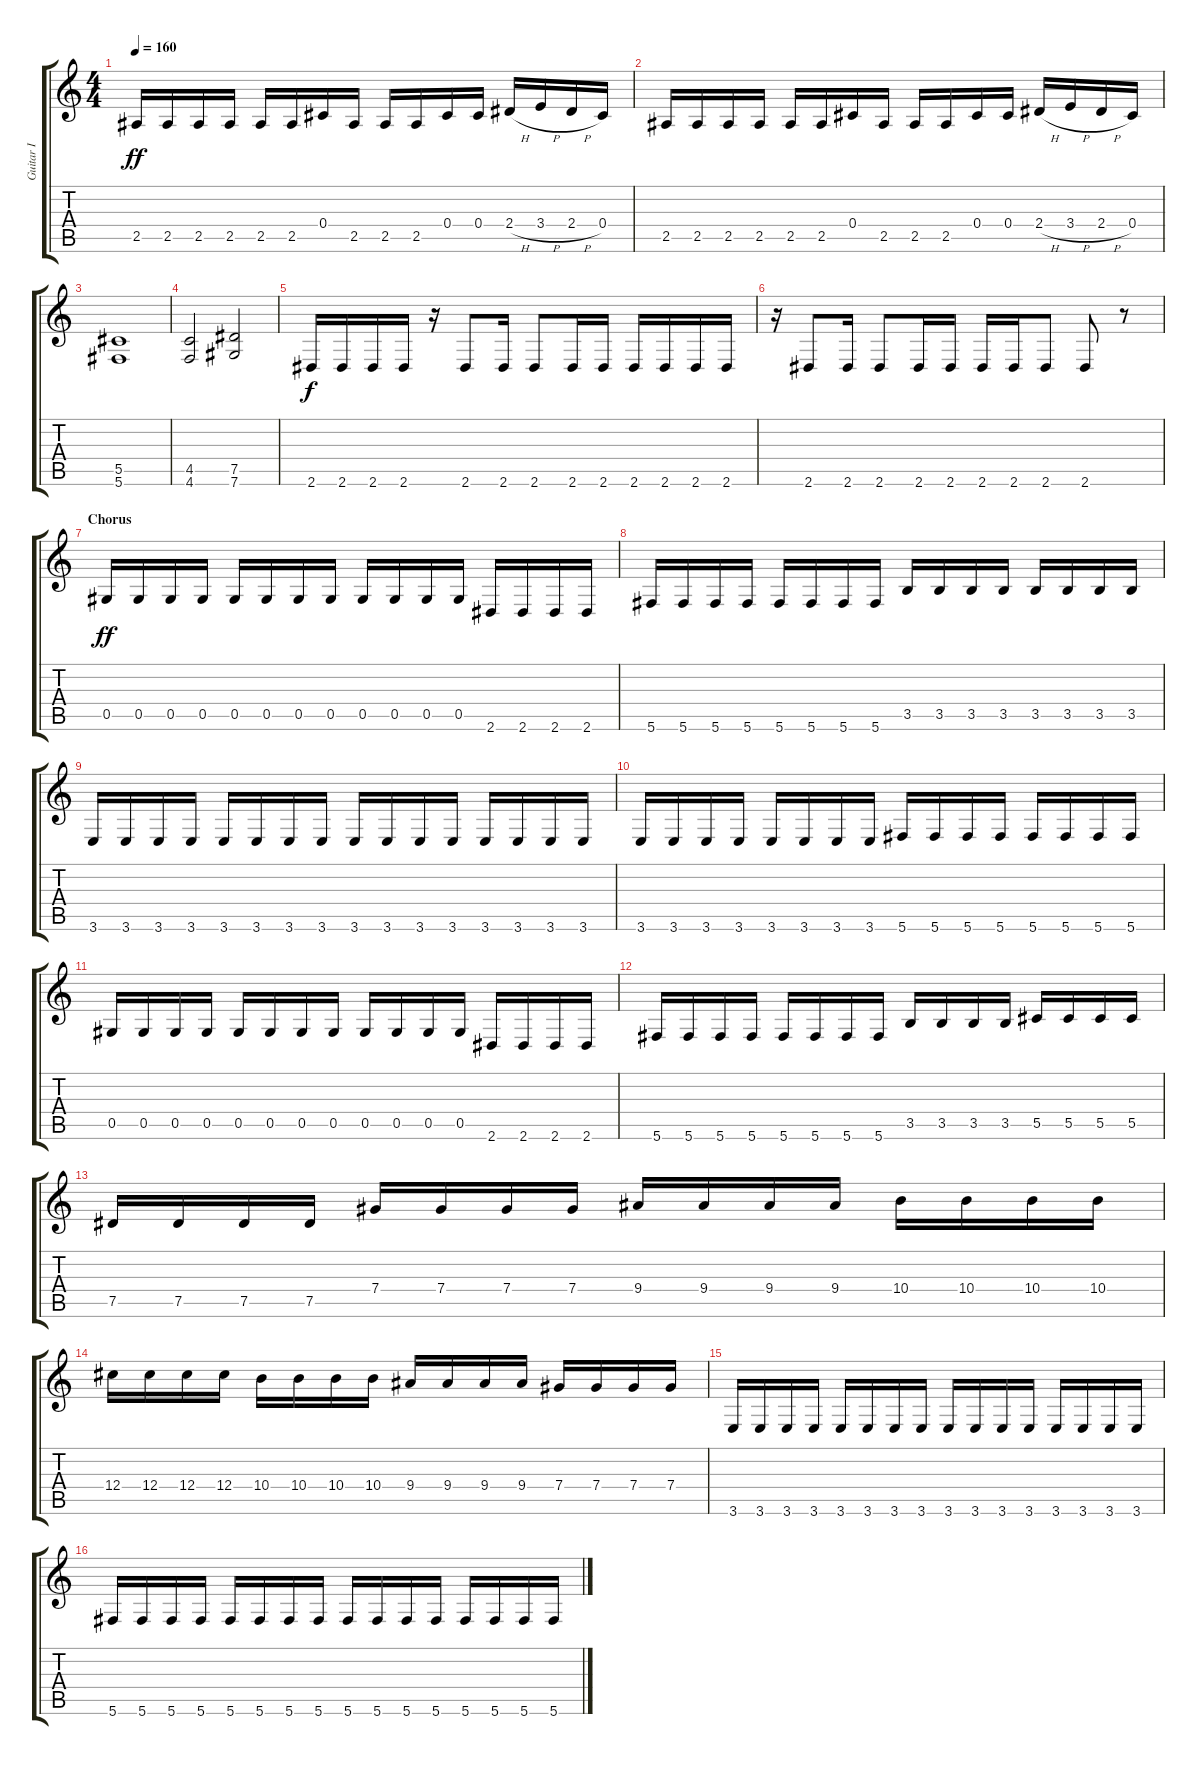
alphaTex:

\track ("Guitar I" "Guitar I") {instrument distortionguitar}
\staff {score tabs}
\tuning (Eb4 Bb3 Gb3 Db3 Ab2 Db2) {hide}
\ts (4 4)
\tempo 160
\clef g2
\ks c
2.5.16{dy ff} 2.5.16 2.5.16 2.5.16 2.5.16 2.5.16 0.4.16 2.5.16 2.5.16 2.5.16 0.4.16 0.4.16 2.4{h}.16 3.4{h}.16 2.4{h}.16 0.4.16 |
2.5.16 2.5.16 2.5.16 2.5.16 2.5.16 2.5.16 0.4.16 2.5.16 2.5.16 2.5.16 0.4.16 0.4.16 2.4{h}.16 3.4{h}.16 2.4{h}.16 0.4.16 |
(5.5 5.6).1 |
(4.5 4.6).2 (7.5 7.6).2 |
2.6.16{dy f instrument electricguitarmuted} 2.6.16 2.6.16 2.6.16 r.16 2.6.8 2.6.16 2.6.8 2.6.16 2.6.16 2.6.16 2.6.16 2.6.16 2.6.16 |
r.16{instrument electricguitarmuted} 2.6.8 2.6.16 2.6.8 2.6.16 2.6.16 2.6.16 2.6.16 2.6.8 2.6.8 r.8 |
\section ("" "Chorus")
0.5.16{dy ff instrument distortionguitar} 0.5.16 0.5.16 0.5.16 0.5.16 0.5.16 0.5.16 0.5.16 0.5.16 0.5.16 0.5.16 0.5.16 2.6.16 2.6.16 2.6.16 2.6.16 |
5.6.16 5.6.16 5.6.16 5.6.16 5.6.16 5.6.16 5.6.16 5.6.16 3.5.16 3.5.16 3.5.16 3.5.16 3.5.16 3.5.16 3.5.16 3.5.16 |
3.6.16 3.6.16 3.6.16 3.6.16 3.6.16 3.6.16 3.6.16 3.6.16 3.6.16 3.6.16 3.6.16 3.6.16 3.6.16 3.6.16 3.6.16 3.6.16 |
3.6.16 3.6.16 3.6.16 3.6.16 3.6.16 3.6.16 3.6.16 3.6.16 5.6.16 5.6.16 5.6.16 5.6.16 5.6.16 5.6.16 5.6.16 5.6.16 |
0.5.16 0.5.16 0.5.16 0.5.16 0.5.16 0.5.16 0.5.16 0.5.16 0.5.16 0.5.16 0.5.16 0.5.16 2.6.16 2.6.16 2.6.16 2.6.16 |
5.6.16 5.6.16 5.6.16 5.6.16 5.6.16 5.6.16 5.6.16 5.6.16 3.5.16 3.5.16 3.5.16 3.5.16 5.5.16 5.5.16 5.5.16 5.5.16 |
7.5.16 7.5.16 7.5.16 7.5.16 7.4.16 7.4.16 7.4.16 7.4.16 9.4.16 9.4.16 9.4.16 9.4.16 10.4.16 10.4.16 10.4.16 10.4.16 |
12.4.16 12.4.16 12.4.16 12.4.16 10.4.16 10.4.16 10.4.16 10.4.16 9.4.16 9.4.16 9.4.16 9.4.16 7.4.16 7.4.16 7.4.16 7.4.16 |
3.6.16 3.6.16 3.6.16 3.6.16 3.6.16 3.6.16 3.6.16 3.6.16 3.6.16 3.6.16 3.6.16 3.6.16 3.6.16 3.6.16 3.6.16 3.6.16 |
5.6.16 5.6.16 5.6.16 5.6.16 5.6.16 5.6.16 5.6.16 5.6.16 5.6.16 5.6.16 5.6.16 5.6.16 5.6.16 5.6.16 5.6.16 5.6.16
